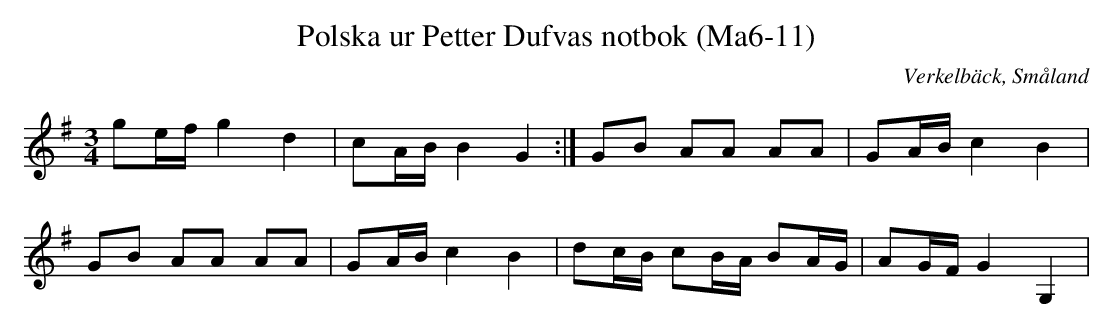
X:1
T:Polska ur Petter Dufvas notbok (Ma6-11)
O:Verkelbäck, Småland
M:3/4
L:1/8
K:G
ge/f/ g2d2|cA/B/ B2 G2:|GB AA AA|GA/B/ c2 B2|
GB AA AA|GA/B/ c2 B2|dc/B/ cB/A/ BA/G/|AG/F/ G2 G,2|
